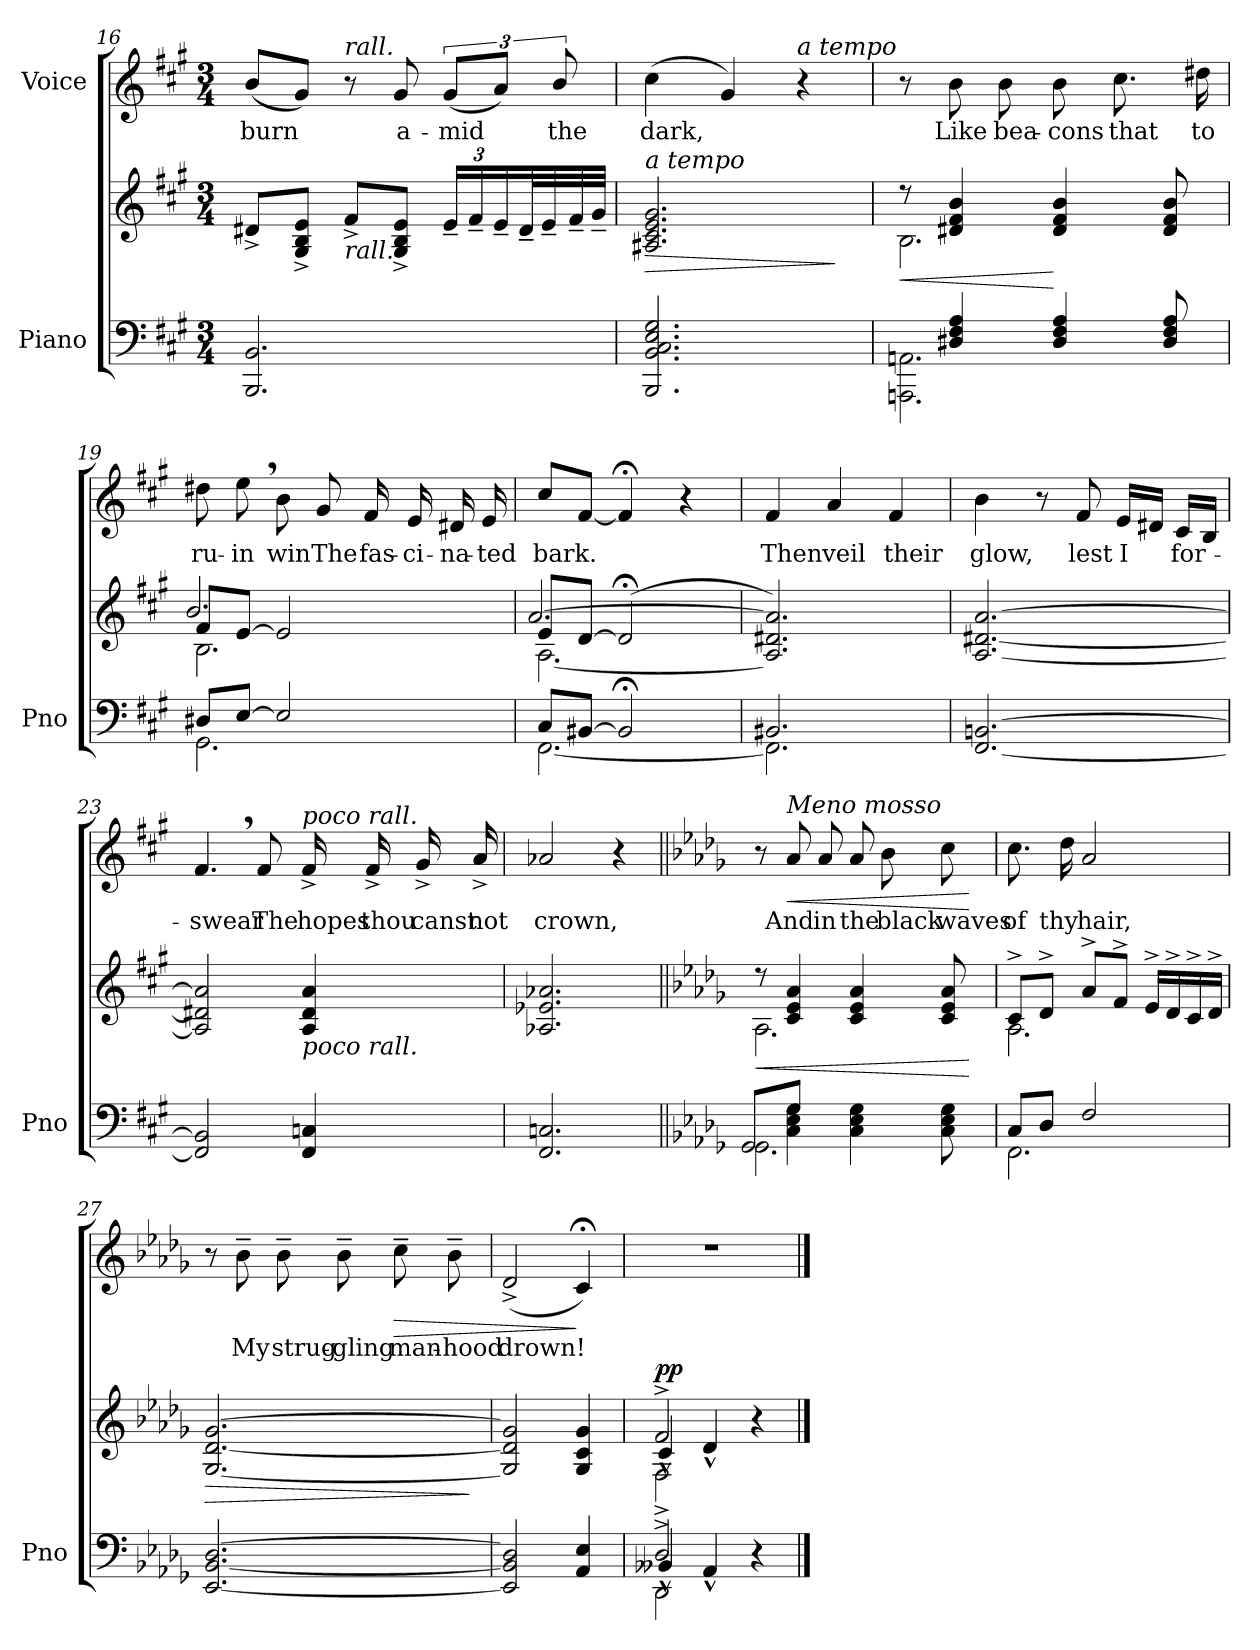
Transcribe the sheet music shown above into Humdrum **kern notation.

**kern	**kern	**dynam	**kern	**text	**dynam
*part2	*part2	*part2	*part1	*part1	*part1
*staff3	*staff2	*staff2/3	*staff1	*staff1	*staff1
*I"Piano	*	*	*I"Voice	*	*
*I'Pno	*	*	*	*	*
*clefF4	*clefG2	*	*clefG2	*	*
*k[f#c#g#]	*k[f#c#g#]	*	*k[f#c#g#]	*	*
*M3/4	*M3/4	*	*M3/4	*	*
=16	=16	=16	=16	=16	=16
2.BBB/ 2.BB/	8d#X^>/L	.	(8b/L	burn	.
.	8G#/^> 8B/^> 8e/^>J	.	8g#/J)	.	.
!	!	!	!LO:TX:a:i:t=rall.	!	!
!	!LO:TX:b:i:t=rall.	!	!	!	!
.	8f#^>/L	.	8r	.	.
.	8G#/^> 8B/^> 8e/^>J	.	8g#/	a-	.
*	*Xbrackettup	*	*	*	*
.	24e~/LL	.	(12g#/L	-mid	.
.	24f#~/	.	.	.	.
.	24e~/	.	12a/J)	.	.
.	32d#~/L	.	.	.	.
.	32e~/	.	.	.	.
.	.	.	12b/	the	.
.	32f#~/	.	.	.	.
.	32g#~/JJJ	.	.	.	.
=17	=17	=17	=17	=17	=17
!	!LO:TX:i:t=a tempo	!	!	!	!
!	!	!LO:HP:b	!	!	!
2.BBB/ 2.BB/ 2.C#/ 2.E/ 2.G#/	2.A#X/ 2.c#/ 2.e/ 2.g#/	>	(4cc#\	dark,	.
.	.	.	4g#/)	.	.
!	!	!	!LO:TX:i:t=a tempo	!	!
.	.	.	4r	.	.
.	.	]	.	.	.
=18	=18	=18	=18	=18	=18
*^	*	*	*	*	*
!	!	!	!LO:HP:b	!	!	!
*	*	*^	*	*	*	*
8ryy	2.AAAn\ 2.AAn\	8r	2.B\	<	8r	.	.
4D#X/ 4F#/ 4A/	.	4d#X/ 4f#/ 4b/	.	.	8b\	Like	.
.	.	.	.	.	8b\	bea-	.
4D#/ 4F#/ 4A/	.	4d#/ 4f#/ 4b/	.	[	8b\	-cons	.
.	.	.	.	.	8.cc#\	that	.
8D#/ 8F#/ 8A/	.	8d#/ 8f#/ 8b/	.	.	.	.	.
.	.	.	.	.	16dd#X\	to	.
=19	=19	=19	=19	=19	=19	=19	=19
*	*	*	*^	*	*	*	*
8D#X/L	2.GG#\	8f#/L	2.B\	2.b/	.	8dd#X\	ru-	.
[8E/J	.	[8e/J	.	.	.	8ee,\	-in	.
2E/]	.	2e/]	.	.	.	8b\	win	.
.	.	.	.	.	.	8g#/	The	.
.	.	.	.	.	.	16f#/	fas-	.
.	.	.	.	.	.	16e/	-ci-	.
.	.	.	.	.	.	16d#X/	-na-	.
.	.	.	.	.	.	16e/	-ted	.
=20	=20	=20	=20	=20	=20	=20	=20	=20
8C#/L	[2.FF#\	8e/L	[2.A\	[2.a/	.	8cc#/L	bark.	.
[8BB#X/J	.	[<8d/J	.	.	.	[>8f#/J	.	.
2BB#;</]	.	(<2d;</]	.	.	.	4f#;</]	.	.
.	.	.	.	.	.	4r	.	.
*	*	*v	*v	*v	*	*	*	*
=21	=21	=21	=21	=21	=21	=21
2.BB#X/	2.FF#\]	2.A/] 2.d#X/ 2.a/])	.	4f#/	Then	.
.	.	.	.	4a/	veil	.
.	.	.	.	4f#/	their	.
*v	*v	*	*	*	*	*
=22	=22	=22	=22	=22	=22
[2.FF#/ [2.BBn/	[2.A/ [>2.d#X/ [2.a/	.	4b\	glow,	.
.	.	.	8r	.	.
.	.	.	8f#/	lest	.
.	.	.	16e/LL	I	.
.	.	.	16d#X/JJ	.	.
.	.	.	16c#/LL	for-	.
.	.	.	16B/JJ	.	.
=23	=23	=23	=23	=23	=23
2FF#/] 2BBn/]	2A/] 2d#X/] 2a/]	.	4.f#,/	swear	.
.	.	.	8f#/	The	.
!	!	!	!LO:TX:a:i:t=poco  rall.	!	!
!	!LO:TX:b:i:t=poco  rall.	!	!	!	!
4FF#/ 4Cn/	4A/ 4d#/ 4a/	.	16f#^>/	hopes	.
.	.	.	16f#^>/	thou	.
.	.	.	16g#^>/	canst	.
.	.	.	16a^>/	not	.
=24	=24	=24	=24	=24	=24
2.FF#/ 2.Cn/	2.A-X/ 2.e-X/ 2.a-X/	.	2a-X/	crown,	.
.	.	.	4r	.	.
=25||	=25||	=25||	=25||	=25||	=25||
*k[b-e-a-d-g-]	*k[b-e-a-d-g-]	*	*k[b-e-a-d-g-]	*	*
*^	*	*	*	*	*
*	*^	*	*	*	*	*
!	!	!	!LO:TX:i:t=Meno  mosso	!	!	!	!
!	!	!LO:N:head=open	!	!LO:HP:b	!	!	!
*	*	*	*^	*	*	*	*
8ryy	2.GG-\	8GG-/L	8r	2.A-\	<	8r	.	.
!	!	!	!	!	!	!LO:TX:i:t=Meno mosso	!	!
!	!	!	!	!	!	!	!	!LO:HP:b
4C\ 4E-\ 4G-\	.	8G-/J	4c/ 4e-/ 4a-/	.	.	8a-/	And	<
.	.	2ryy	.	.	.	8a-/	in	.
4C\ 4E-\ 4G-\	.	.	4c/ 4e-/ 4a-/	.	.	8a-/	the	.
.	.	.	.	.	.	8b-\	black	.
8C\ 8E-\ 8G-\	.	.	8c/ 8e-/ 8a-/	.	.	8cc\	waves	.
*v	*v	*v	*	*	*	*	*	*
*	*v	*v	*	*	*	*
.	.	[	.	.	[
=26	=26	=26	=26	=26	=26
*^	*^	*	*	*	*
8C/L	2.FF\	8c^/L	2.A-\	.	8.cc\	of	.
8D-/J	.	8d-^/J	.	.	.	.	.
.	.	.	.	.	16dd-\	thy	.
2F/	.	8a-^</L	.	.	2a-/	hair,	.
.	.	8f^</J	.	.	.	.	.
.	.	16e-^</LL	.	.	.	.	.
.	.	16d-^</	.	.	.	.	.
.	.	16c^</	.	.	.	.	.
.	.	16d-^</JJ	.	.	.	.	.
*v	*v	*	*	*	*	*	*
*	*v	*v	*	*	*	*
=27	=27	=27	=27	=27	=27
!	!	!LO:HP:b	!	!	!
[2.EE-/ [>2.BB-/ [2.D-/	[2.G-/ [>2.d-/ [2.g-/	>	8r	.	.
.	.	.	8b-~\	My	.
.	.	.	8b-~\	strug-	.
.	.	.	8b-~\	-gling	.
!	!	!	!	!	!LO:HP:b
.	.	.	8cc~\	man-	>
.	.	.	8b-~\	-hood	.
.	.	]	.	.	.
=28	=28	=28	=28	=28	=28
2EE-/] 2BB-/] 2D-/]	2G-/] 2d-/] 2g-/]	.	(2d-^>/	drown!	.
4AA-/ 4E-/	4G-/ 4c/ 4g-/	.	4c;</)	.	]
=29	=29	=29	=29	=29	=29
*^	*^	*	*	*	*
*	*^	*	*^	*	*	*	*
!	!	!	!	!	!	!LO:DY:a	!	!	!
2D-^/	4BB--X^^/	2DD-^\	2f^/	4c^^/	2F\	pp	2.r	.	.
.	4AA-^^/	.	.	4d-^^/	.	.	.	.	.
4r	4ryy	4ryy	4r	4ryy	4ryy	.	.	.	.
*v	*v	*v	*	*	*	*	*	*	*
*	*v	*v	*v	*	*	*	*
==	==	==	==	==	==
*-	*-	*-	*-	*-	*-
